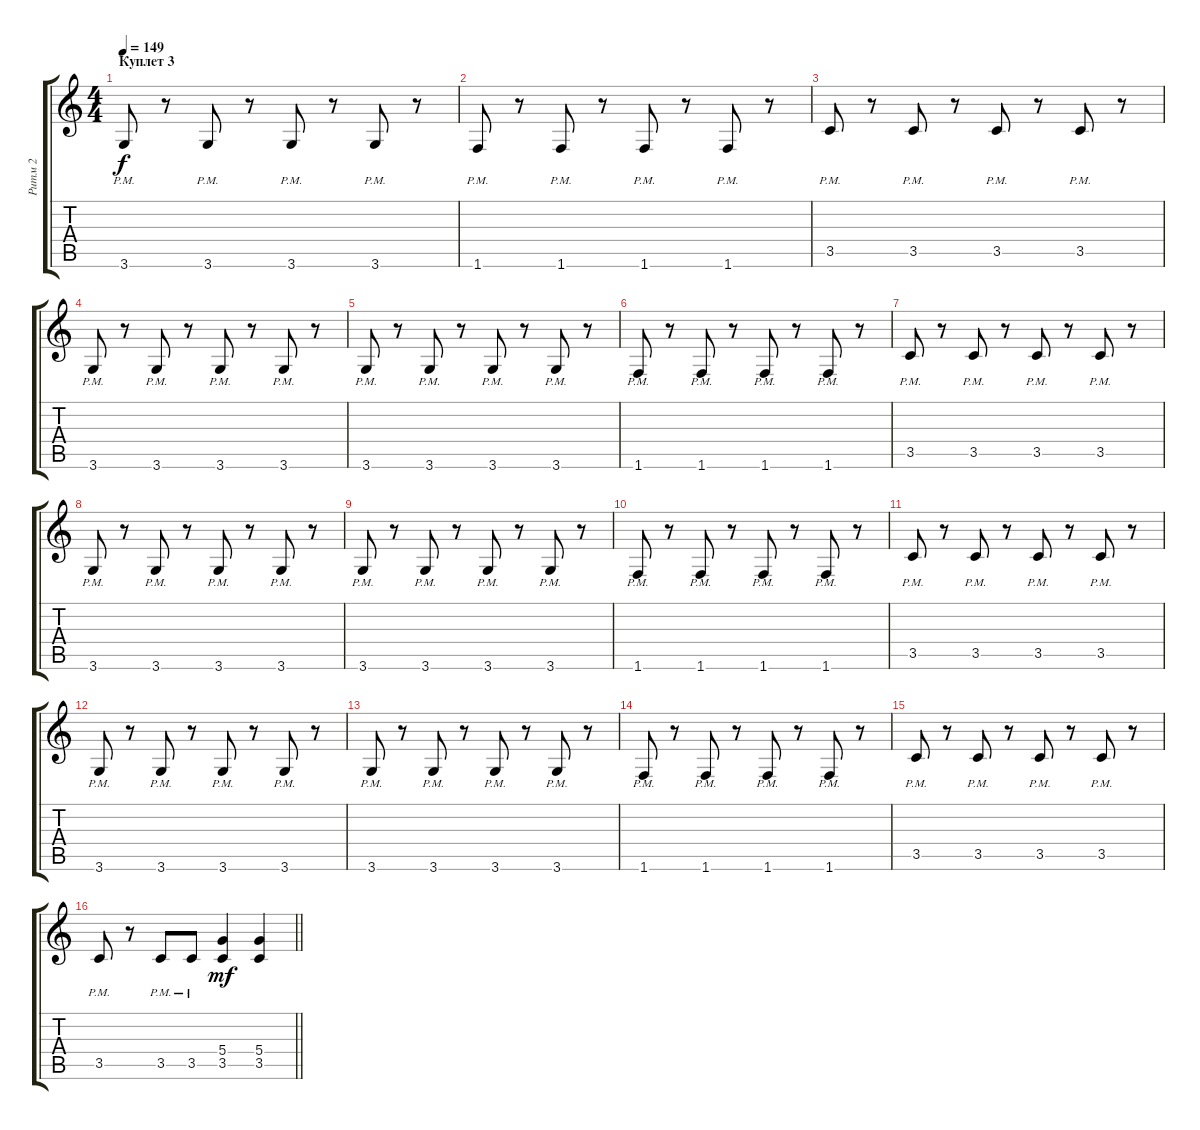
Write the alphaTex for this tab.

\track ("Ритм 2" "Ритм 2") {instrument distortionguitar}
\staff {score tabs}
\tuning (E4 B3 G3 D3 A2 E2) {hide}
\ts (4 4)
\section ("" "Куплет 3")
\tempo 149
\clef g2
\ks c
3.6{pm}.8{dy f} r.8 3.6{pm}.8 r.8 3.6{pm}.8 r.8 3.6{pm}.8 r.8 |
1.6{pm}.8 r.8 1.6{pm}.8 r.8 1.6{pm}.8 r.8 1.6{pm}.8 r.8 |
3.5{pm}.8 r.8 3.5{pm}.8 r.8 3.5{pm}.8 r.8 3.5{pm}.8 r.8 |
3.6{pm}.8 r.8 3.6{pm}.8 r.8 3.6{pm}.8 r.8 3.6{pm}.8 r.8 |
3.6{pm}.8 r.8 3.6{pm}.8 r.8 3.6{pm}.8 r.8 3.6{pm}.8 r.8 |
1.6{pm}.8 r.8 1.6{pm}.8 r.8 1.6{pm}.8 r.8 1.6{pm}.8 r.8 |
3.5{pm}.8 r.8 3.5{pm}.8 r.8 3.5{pm}.8 r.8 3.5{pm}.8 r.8 |
3.6{pm}.8 r.8 3.6{pm}.8 r.8 3.6{pm}.8 r.8 3.6{pm}.8 r.8 |
3.6{pm}.8 r.8 3.6{pm}.8 r.8 3.6{pm}.8 r.8 3.6{pm}.8 r.8 |
1.6{pm}.8 r.8 1.6{pm}.8 r.8 1.6{pm}.8 r.8 1.6{pm}.8 r.8 |
3.5{pm}.8 r.8 3.5{pm}.8 r.8 3.5{pm}.8 r.8 3.5{pm}.8 r.8 |
3.6{pm}.8 r.8 3.6{pm}.8 r.8 3.6{pm}.8 r.8 3.6{pm}.8 r.8 |
3.6{pm}.8 r.8 3.6{pm}.8 r.8 3.6{pm}.8 r.8 3.6{pm}.8 r.8 |
1.6{pm}.8 r.8 1.6{pm}.8 r.8 1.6{pm}.8 r.8 1.6{pm}.8 r.8 |
3.5{pm}.8 r.8 3.5{pm}.8 r.8 3.5{pm}.8 r.8 3.5{pm}.8 r.8 |
\barLineRight lightlight
3.5{pm}.8 r.8 3.5{pm}.8 3.5{pm}.8 (5.4 3.5).4{dy mf} (5.4 3.5).4
